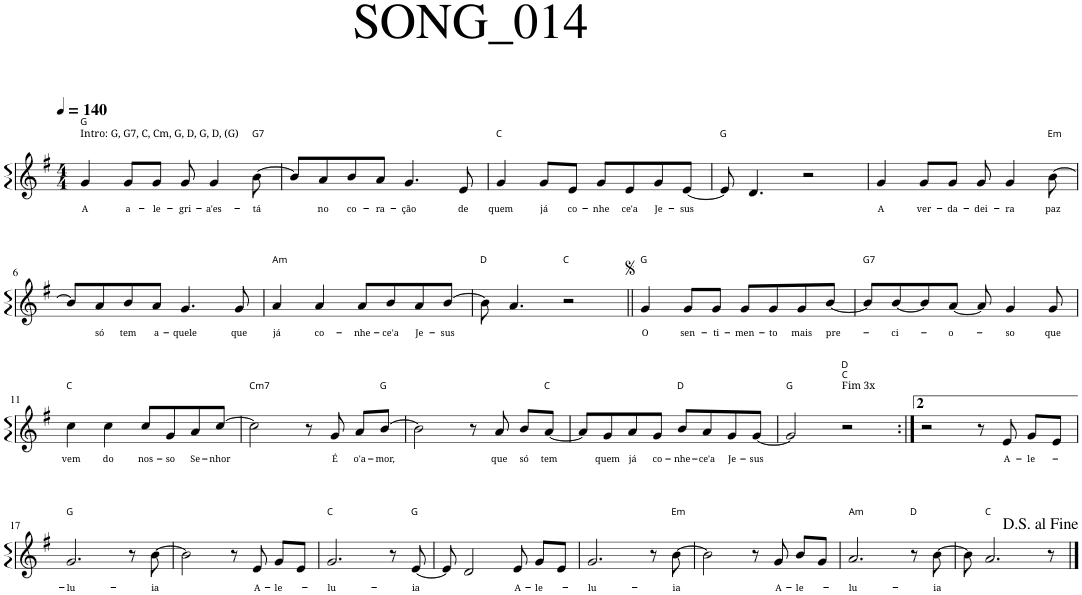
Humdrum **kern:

**kern	**text
*part1	*part1
*staff1	*staff1
*I"P1	*
*clefG2	*
*k[f#]	*
*G:	*
*M4/4	*
*MM140	*
=1	=1
!LO:TX:a:t=Intro&colon; G, G7, C, Cm, G, D, G, D, (G)	!
!LO:TX:a:t=G	!
!	!LO:LY:b
4g/	A
!	!LO:LY:b
8g/L	a-
!	!LO:LY:b
8g/J	-le-
!	!LO:LY:b
8g/	-gri-
!	!LO:LY:b
4g/	-a'es-
!LO:TX:a:t=G7	!
!	!LO:LY:b
[8b\	-tá
=2	=2
8b/L]	.
!	!LO:LY:b
8a/	no
!	!LO:LY:b
8b/	co-
!	!LO:LY:b
8a/J	-ra-
!	!LO:LY:b
4.g/	-ção
!	!LO:LY:b
8e/	de
=3	=3
!LO:TX:a:t=C	!
!	!LO:LY:b
4g/	quem
!	!LO:LY:b
8g/L	já
!	!LO:LY:b
8e/J	co-
!	!LO:LY:b
8g/L	-nhe
!	!LO:LY:b
8e/	ce'a
!	!LO:LY:b
8g/	Je-
!	!LO:LY:b
[8e/J	-sus
=4	=4
!LO:TX:a:t=G	!
8e/]	.
4.d/	.
2r	.
=5	=5
!	!LO:LY:b
4g/	A
!	!LO:LY:b
8g/L	ver-
!	!LO:LY:b
8g/J	-da-
!	!LO:LY:b
8g/	-dei-
!	!LO:LY:b
4g/	-ra
!LO:TX:a:t=Em	!
!	!LO:LY:b
[8b\	paz
!!LO:LB:g=z
=6	=6
8b/L]	.
!	!LO:LY:b
8a/	só
!	!LO:LY:b
8b/	tem
!	!LO:LY:b
8a/J	a-
!	!LO:LY:b
4.g/	-quele
!	!LO:LY:b
8g/	que
=7	=7
!LO:TX:a:t=Am	!
!	!LO:LY:b
4a/	já
!	!LO:LY:b
4a/	co-
!	!LO:LY:b
8a/L	-nhe-
!	!LO:LY:b
8b/	-ce'a
!	!LO:LY:b
8a/	Je-
!	!LO:LY:b
[8b/J	-sus
=8	=8
!LO:TX:a:t=D	!
8b\]	.
4.a/	.
!LO:TX:a:t=C	!
2r	.
=9||	=9||
!LO:TX:a:t=G	!
!	!LO:LY:b
4g/	O
!	!LO:LY:b
8g/L	sen-
!	!LO:LY:b
8g/J	-ti-
!	!LO:LY:b
8g/L	-men-
!	!LO:LY:b
8g/	-to
!	!LO:LY:b
8g/	mais
!	!LO:LY:b
[8b/J	pre-
=10	=10
!LO:TX:a:t=G7	!
8b/L]	.
!	!LO:LY:b
[8b/	-ci-
8b/]	.
!	!LO:LY:b
[8a/J	-o-
8a/]	.
!	!LO:LY:b
4g/	-so
!	!LO:LY:b
8g/	que
!!LO:LB:g=z
=11	=11
!LO:TX:a:t=C	!
!	!LO:LY:b
4cc\	vem
!	!LO:LY:b
4cc\	do
!	!LO:LY:b
8cc/L	nos-
!	!LO:LY:b
8g/	-so
!	!LO:LY:b
8a/	Se-
!	!LO:LY:b
[8cc/J	-nhor
=12	=12
!LO:TX:a:t=Cm7	!
2cc\]	.
8r	.
!	!LO:LY:b
8g/	É
!	!LO:LY:b
8a/L	o'a-
!LO:TX:a:t=G	!
!	!LO:LY:b
[8b/J	-mor,
=13	=13
2b\]	.
8r	.
!	!LO:LY:b
8a/	que
!	!LO:LY:b
8b/L	só
!LO:TX:a:t=C	!
!	!LO:LY:b
[8a/J	tem
=14	=14
8a/L]	.
!	!LO:LY:b
8g/	quem
!	!LO:LY:b
8a/	já
!	!LO:LY:b
8g/J	co-
!LO:TX:a:t=D	!
!	!LO:LY:b
8b/L	-nhe-
!	!LO:LY:b
8a/	-ce'a
!	!LO:LY:b
8g/	Je-
!	!LO:LY:b
[8g/J	-sus
=15	=15
!LO:TX:a:t=G	!
2g/]	.
!LO:TX:a:t=Fim 3x	!
!LO:TX:a:t=C	!
!LO:TX:a:t=D	!
2r	.
=16:|!	=16:|!
2r	.
8r	.
!	!LO:LY:b
8e/	A-
!	!LO:LY:b
8g/L	-le-
8e/J	.
!!LO:LB:g=z
=17	=17
!LO:TX:a:t=G	!
!	!LO:LY:b
2.g/	-lu-
8r	.
!	!LO:LY:b
[8b\	-ia
=18	=18
2b\]	.
8r	.
!	!LO:LY:b
8e/	A-
!	!LO:LY:b
8g/L	-le-
8e/J	.
=19	=19
!LO:TX:a:t=C	!
!	!LO:LY:b
2.g/	-lu-
8r	.
!LO:TX:a:t=G	!
!	!LO:LY:b
[8e/	-ia
=20	=20
8e/]	.
2d/	.
!	!LO:LY:b
8e/	A-
!	!LO:LY:b
8g/L	-le-
8e/J	.
=21	=21
!	!LO:LY:b
2.g/	-lu-
8r	.
!LO:TX:a:t=Em	!
!	!LO:LY:b
[8b\	-ia
=22	=22
2b\]	.
8r	.
!	!LO:LY:b
8g/	A-
!	!LO:LY:b
8b/L	-le-
8g/J	.
=23	=23
!LO:TX:a:t=Am	!
!	!LO:LY:b
2.a/	-lu-
!LO:TX:a:t=D	!
8r	.
!	!LO:LY:b
[8b\	-ia
=24	=24
8b\]	.
!LO:TX:a:t=C	!
2.a/	.
8r	.
==	==
*-	*-
